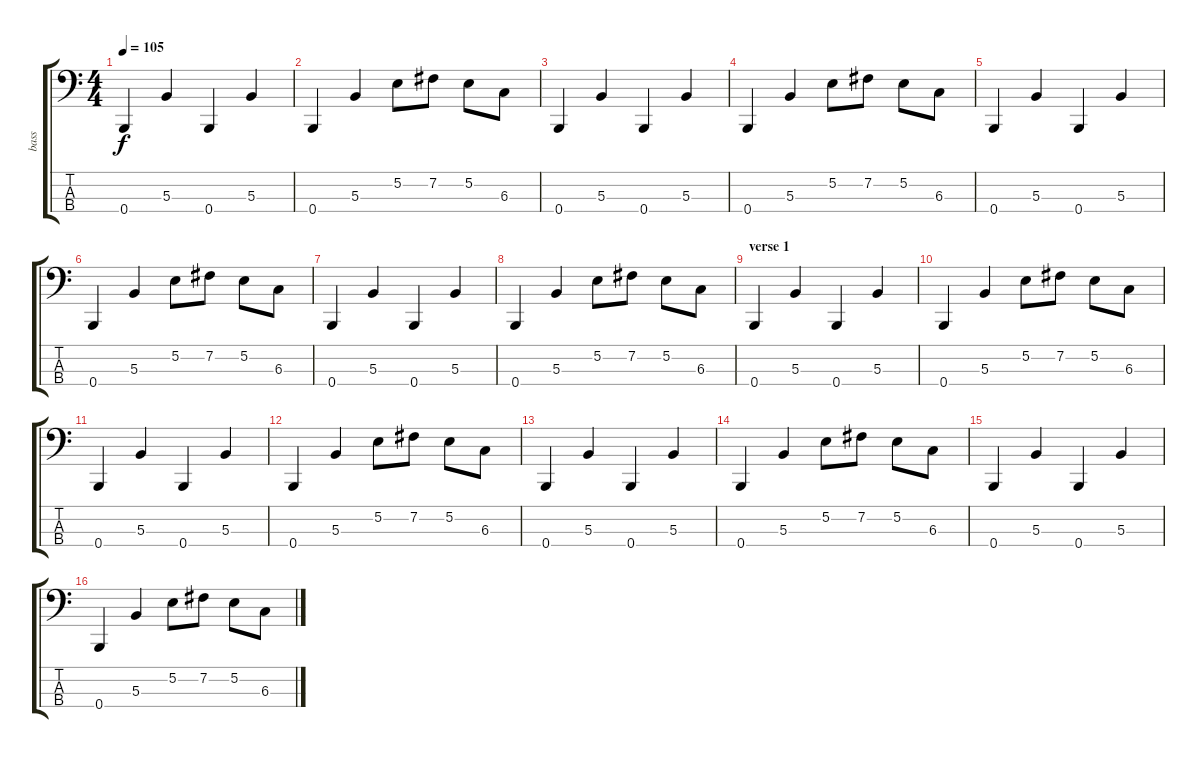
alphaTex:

\track ("bass" "bass") {instrument electricbassfinger}
\staff {score tabs}
\tuning (E2 B1 Gb1 B0) {hide}
\ts (4 4)
\tempo 105
\clef f4
\ks c
0.4.4{dy f} 5.3.4 0.4.4 5.3.4 |
0.4.4 5.3.4 5.2.8 7.2.8 5.2.8 6.3.8 |
0.4.4 5.3.4 0.4.4 5.3.4 |
0.4.4 5.3.4 5.2.8 7.2.8 5.2.8 6.3.8 |
0.4.4 5.3.4 0.4.4 5.3.4 |
0.4.4 5.3.4 5.2.8 7.2.8 5.2.8 6.3.8 |
0.4.4 5.3.4 0.4.4 5.3.4 |
0.4.4 5.3.4 5.2.8 7.2.8 5.2.8 6.3.8 |
\section ("" "verse 1")
0.4.4 5.3.4 0.4.4 5.3.4 |
\section ("" "")
0.4.4 5.3.4 5.2.8 7.2.8 5.2.8 6.3.8 |
0.4.4 5.3.4 0.4.4 5.3.4 |
0.4.4 5.3.4 5.2.8 7.2.8 5.2.8 6.3.8 |
0.4.4 5.3.4 0.4.4 5.3.4 |
0.4.4 5.3.4 5.2.8 7.2.8 5.2.8 6.3.8 |
0.4.4 5.3.4 0.4.4 5.3.4 |
0.4.4 5.3.4 5.2.8 7.2.8 5.2.8 6.3.8
